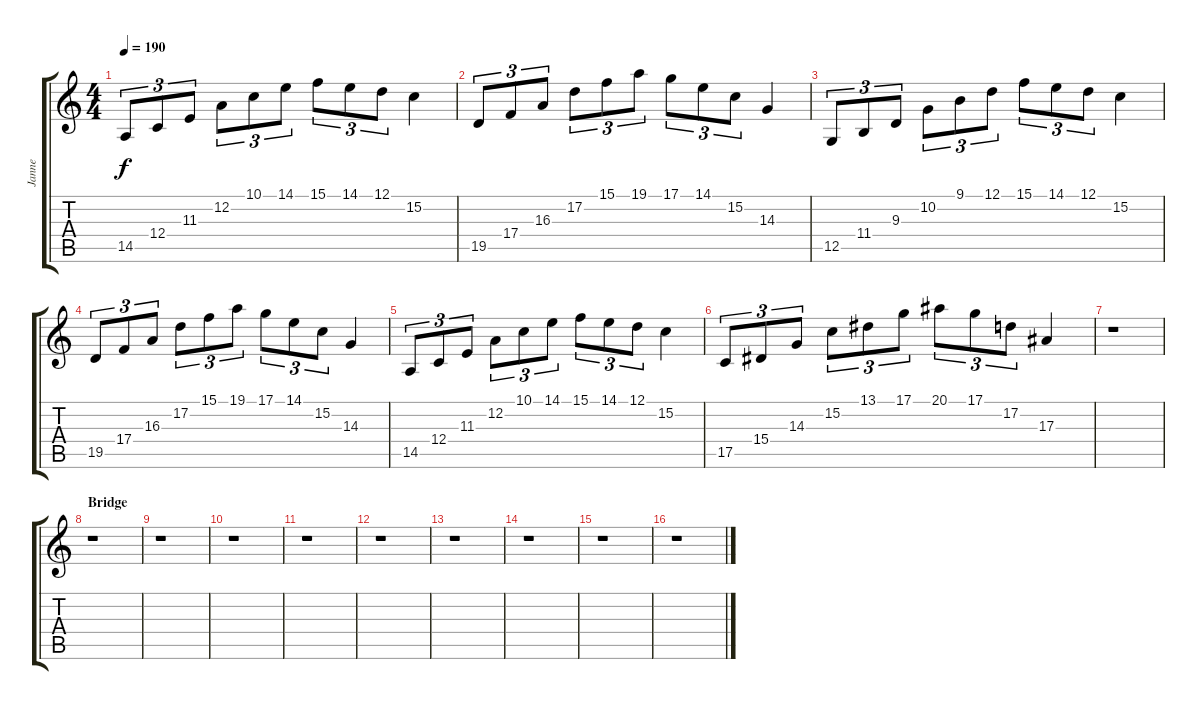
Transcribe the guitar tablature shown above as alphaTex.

\track ("Janne" "Janne") {instrument stringensemble1}
\staff {score tabs}
\tuning (D4 A3 F3 C3 G2 D2) {hide}
\ts (4 4)
\tempo 190
\clef g2
\ks c
14.5.8{tu (3 2) dy f} 12.4.8{tu (3 2)} 11.3.8{tu (3 2)} 12.2.8{tu (3 2)} 10.1.8{tu (3 2)} 14.1.8{tu (3 2)} 15.1.8{tu (3 2)} 14.1.8{tu (3 2)} 12.1.8{tu (3 2)} 15.2.4 |
19.5.8{tu (3 2)} 17.4.8{tu (3 2)} 16.3.8{tu (3 2)} 17.2.8{tu (3 2)} 15.1.8{tu (3 2)} 19.1.8{tu (3 2)} 17.1.8{tu (3 2)} 14.1.8{tu (3 2)} 15.2.8{tu (3 2)} 14.3.4 |
12.5.8{tu (3 2)} 11.4.8{tu (3 2)} 9.3.8{tu (3 2)} 10.2.8{tu (3 2)} 9.1.8{tu (3 2)} 12.1.8{tu (3 2)} 15.1.8{tu (3 2)} 14.1.8{tu (3 2)} 12.1.8{tu (3 2)} 15.2.4 |
19.5.8{tu (3 2)} 17.4.8{tu (3 2)} 16.3.8{tu (3 2)} 17.2.8{tu (3 2)} 15.1.8{tu (3 2)} 19.1.8{tu (3 2)} 17.1.8{tu (3 2)} 14.1.8{tu (3 2)} 15.2.8{tu (3 2)} 14.3.4 |
14.5.8{tu (3 2)} 12.4.8{tu (3 2)} 11.3.8{tu (3 2)} 12.2.8{tu (3 2)} 10.1.8{tu (3 2)} 14.1.8{tu (3 2)} 15.1.8{tu (3 2)} 14.1.8{tu (3 2)} 12.1.8{tu (3 2)} 15.2.4 |
17.5.8{tu (3 2)} 15.4.8{tu (3 2)} 14.3.8{tu (3 2)} 15.2.8{tu (3 2)} 13.1.8{tu (3 2)} 17.1.8{tu (3 2)} 20.1.8{tu (3 2)} 17.1.8{tu (3 2)} 17.2.8{tu (3 2)} 17.3.4 |
r.1 |
\section ("" "Bridge")
r.1 |
r.1 |
r.1 |
r.1 |
r.1 |
r.1 |
r.1 |
r.1 |
r.1
